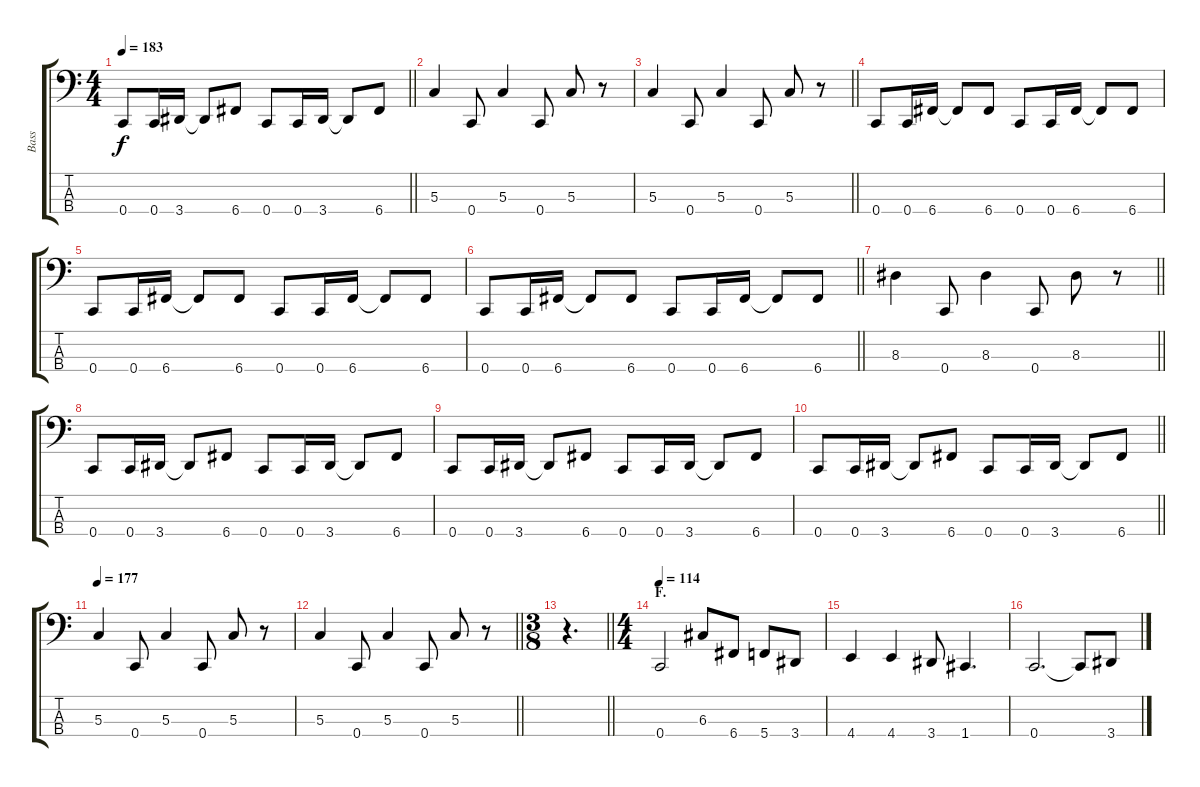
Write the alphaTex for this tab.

\track ("Bass" "Bass") {instrument electricbasspick}
\staff {score tabs}
\tuning (F2 C2 G1 C1) {hide}
\ts (4 4)
\tempo 183
\clef f4
\barLineRight lightlight
\ks c
0.4.8{dy f} 0.4.16 3.4.16 3.4{t}.8 6.4.8 0.4.8 0.4.16 3.4.16 3.4{t}.8 6.4.8 |
5.3.4 0.4.8 5.3.4 0.4.8 5.3.8 r.8 |
\barLineRight lightlight
5.3.4 0.4.8 5.3.4 0.4.8 5.3.8 r.8 |
0.4.8 0.4.16 6.4.16 6.4{t}.8 6.4.8 0.4.8 0.4.16 6.4.16 6.4{t}.8 6.4.8 |
0.4.8 0.4.16 6.4.16 6.4{t}.8 6.4.8 0.4.8 0.4.16 6.4.16 6.4{t}.8 6.4.8 |
\barLineRight lightlight
0.4.8 0.4.16 6.4.16 6.4{t}.8 6.4.8 0.4.8 0.4.16 6.4.16 6.4{t}.8 6.4.8 |
\section ("" "")
\barLineRight lightlight
8.3.4 0.4.8 8.3.4 0.4.8 8.3.8 r.8 |
\section ("" "")
0.4.8 0.4.16 3.4.16 3.4{t}.8 6.4.8 0.4.8 0.4.16 3.4.16 3.4{t}.8 6.4.8 |
0.4.8 0.4.16 3.4.16 3.4{t}.8 6.4.8 0.4.8 0.4.16 3.4.16 3.4{t}.8 6.4.8 |
\barLineRight lightlight
0.4.8 0.4.16 3.4.16 3.4{t}.8 6.4.8 0.4.8 0.4.16 3.4.16 3.4{t}.8 6.4.8 |
\section ("" "")
\tempo 177
5.3.4 0.4.8 5.3.4 0.4.8 5.3.8 r.8 |
\barLineRight lightlight
5.3.4 0.4.8 5.3.4 0.4.8 5.3.8 r.8 |
\ts (3 8)
\section ("" "")
\barLineRight lightlight
r.4{d} |
\ts (4 4)
\section ("" "F.")
\tempo 114
0.4.2 6.3.8 6.4.8 5.4.8 3.4.8 |
4.4.4 4.4.4 3.4.8 1.4.4{d} |
0.4.2{d} 0.4{t}.8 3.4.8
